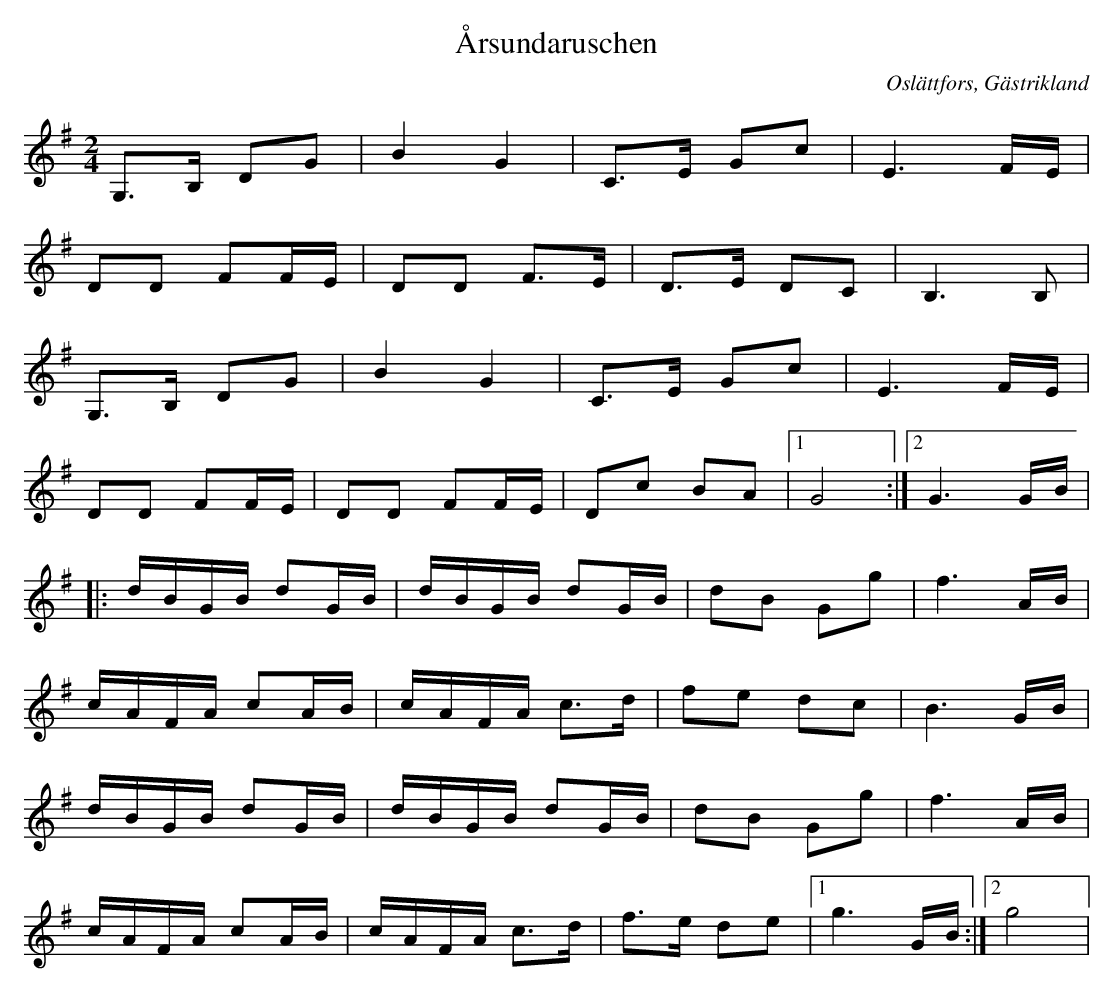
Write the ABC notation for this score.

X:1
T:Årsundaruschen
O:Oslättfors, Gästrikland
M:2/4
L:1/16
K:G
G,3B, D2G2 | B4 G4 | C3E G2c2 | E6 FE |
D2D2 F2FE | D2D2 F3E | D3E D2C2 | B,6 B,2 |
G,3B, D2G2 | B4 G4 | C3E G2c2 | E6 FE |
D2D2 F2FE | D2D2 F2FE | D2c2 B2A2 |1 G8 :|2G6 GB |
|: dBGB d2GB | dBGB d2GB | d2B2 G2g2 |f6 AB |
cAFA c2AB | cAFA c3d | f2e2 d2c2 |B6 GB |
dBGB d2GB | dBGB d2GB | d2B2 G2g2 |f6 AB |
cAFA c2AB | cAFA c3d | f3e d2e2 |1 g6 GB :|2 g8 |
